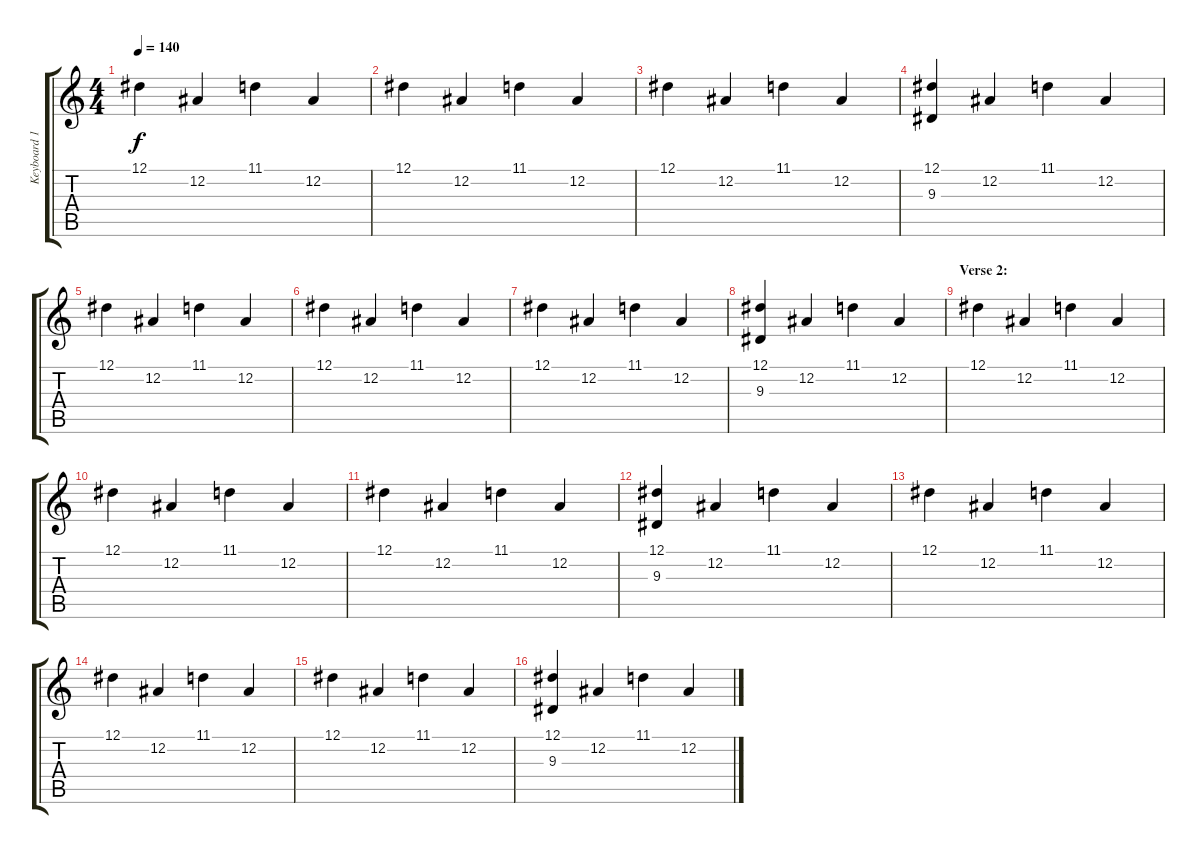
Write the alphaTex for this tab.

\track ("Keyboard 1" "Keyboard 1") {instrument acousticgrandpiano}
\staff {score tabs}
\tuning (Eb4 Bb3 Gb3 Db3 Ab2 Eb2) {hide}
\ts (4 4)
\tempo 140
\clef g2
\ks c
12.1.4{dy f} 12.2.4 11.1.4 12.2.4 |
12.1.4 12.2.4 11.1.4 12.2.4 |
12.1.4 12.2.4 11.1.4 12.2.4 |
(12.1 9.3).4 12.2.4 11.1.4 12.2.4 |
12.1.4 12.2.4 11.1.4 12.2.4 |
12.1.4 12.2.4 11.1.4 12.2.4 |
12.1.4 12.2.4 11.1.4 12.2.4 |
(12.1 9.3).4 12.2.4 11.1.4 12.2.4 |
\section ("" "Verse 2:")
12.1.4 12.2.4 11.1.4 12.2.4 |
12.1.4 12.2.4 11.1.4 12.2.4 |
12.1.4 12.2.4 11.1.4 12.2.4 |
(12.1 9.3).4 12.2.4 11.1.4 12.2.4 |
12.1.4 12.2.4 11.1.4 12.2.4 |
12.1.4 12.2.4 11.1.4 12.2.4 |
12.1.4 12.2.4 11.1.4 12.2.4 |
(12.1 9.3).4 12.2.4 11.1.4 12.2.4
